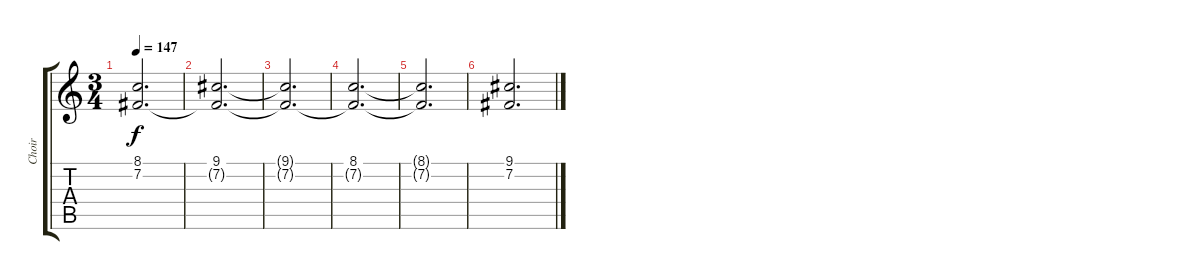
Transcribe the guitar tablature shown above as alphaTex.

\track ("Choir" "Choir") {instrument pad4choir}
\staff {score tabs}
\tuning (E4 B3 G3 D3 A2 E2) {hide}
\ts (3 4)
\tempo 147
\clef g2
\ks c
(8.1{t} 7.2{t}).2{d dy f} |
(9.1 7.2{t}).2{d} |
(9.1{t} 7.2{t}).2{d} |
(8.1 7.2{t}).2{d} |
(8.1{t} 7.2{t}).2{d} |
(9.1 7.2).2{d}
